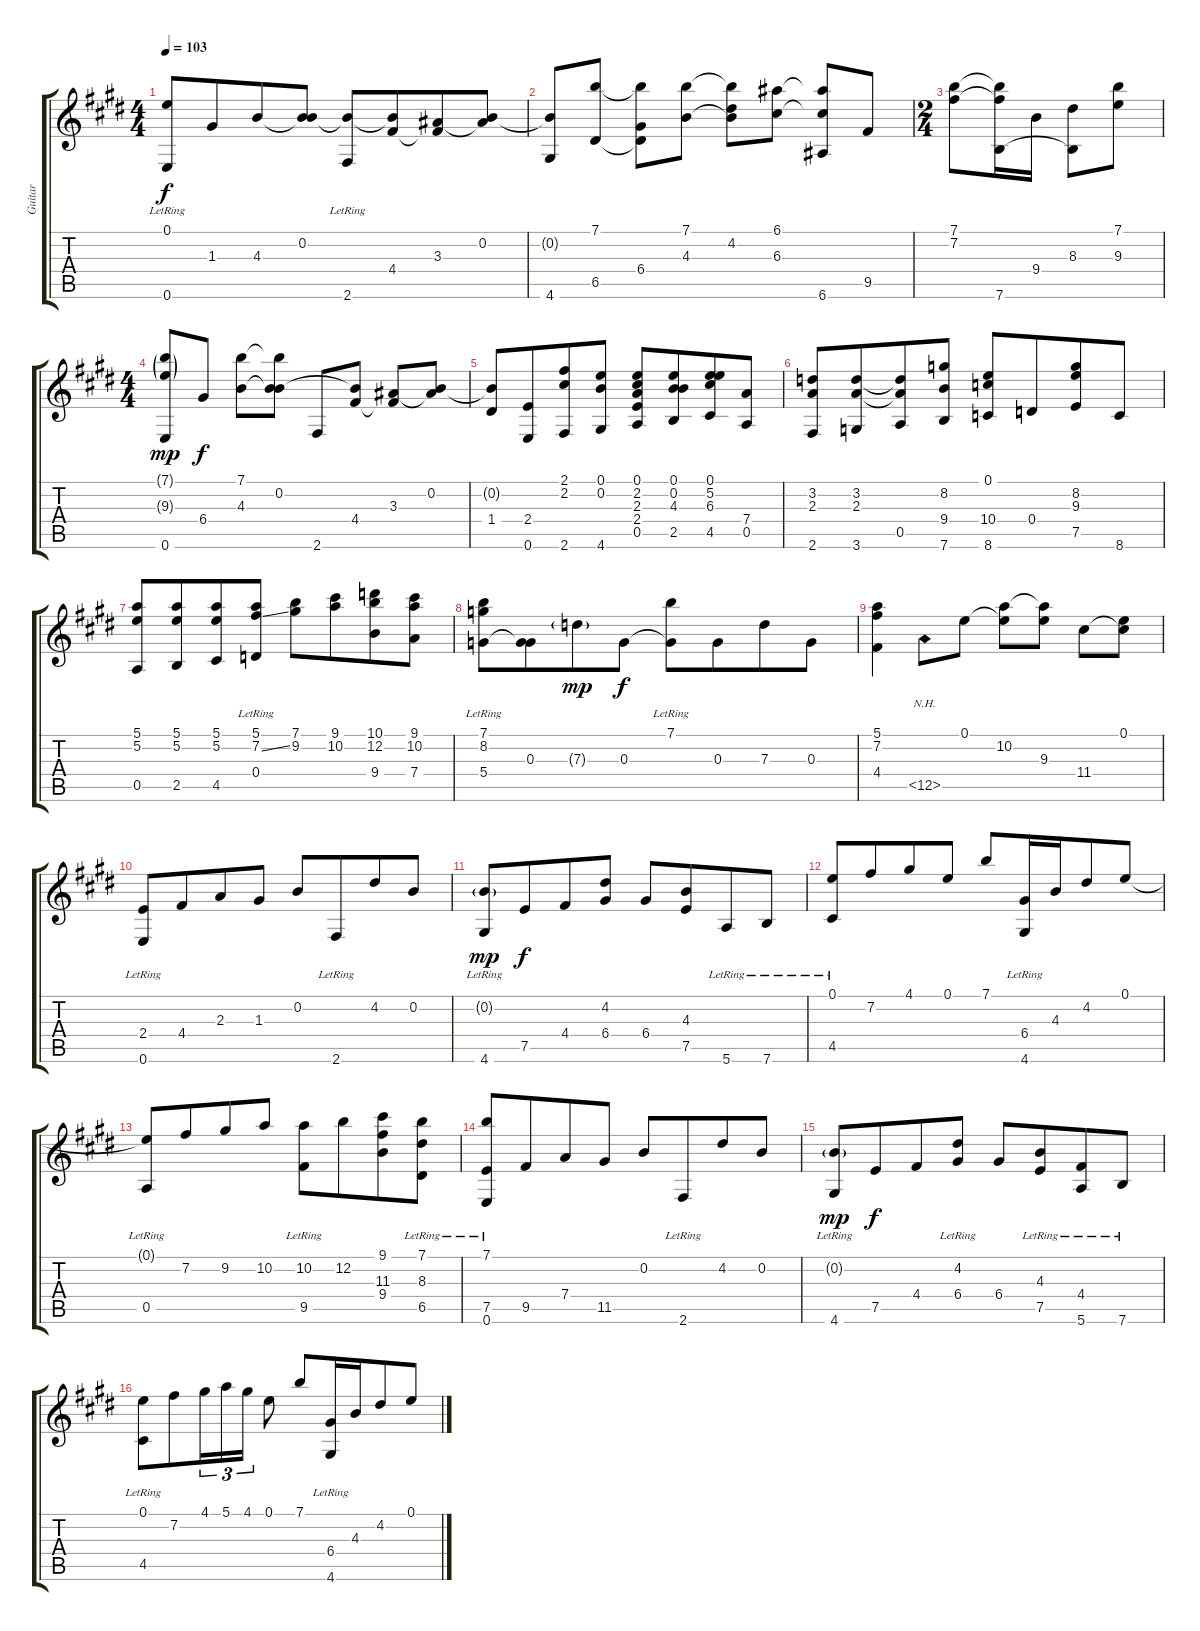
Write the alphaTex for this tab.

\track ("Guitar" "Guitar") {instrument acousticguitarnylon}
\staff {score tabs}
\tuning (E4 B3 G3 D3 A2 E2) {hide}
\ts (4 4)
\tempo 103
\clef g2
\ks e
(0.1{t} 0.6{lr}).8{dy f} 1.3.8{beam merge} 4.3.8{beam merge} (0.2 4.3{t}).8{beam split} (0.2{t} 2.6{lr}).8{beam merge} (0.2{t} 4.4).8{beam merge} (3.3 4.4{t}).8{beam merge} (0.2 3.3{t}).8 |
(0.2{t} 4.6).8 (7.1 6.5).8 (7.1{t} 6.4 6.5{t}).8{beam merge} (7.1 4.3).8{beam split} (7.1{t} 4.2 4.3{t}).8{beam merge} (6.1 6.3).8 (6.1{t} 6.3{t} 6.6).8{beam merge} 9.5.8 |
\ts (2 4)
(7.1 7.2).8 (7.1{t} 7.2{t} 7.6).16 9.4.16 (8.3 7.6{t}).8 (7.1 9.3).8 |
\ts (4 4)
(7.1{g} 9.3{g} 0.6).8{dy mp} 6.4.8{dy f} (7.1 4.3).8{beam merge} (7.1{t} 0.2 4.3{t}).8{beam split} 2.6.8{beam merge} (0.2{t} 4.4).8 (3.3 4.4{t}).8{beam merge} (0.2 3.3{t}).8 |
(0.2{t} 1.4).8 (2.4 0.6).8{beam merge} (2.1 2.2 2.6).8{beam merge} (0.1 0.2 4.6).8{beam split} (0.1 2.2 2.3 2.4 0.5).8{beam merge} (0.1 0.2 4.3 2.5).8{beam merge} (0.1 5.2 6.3 4.5).8{beam merge} (7.4 0.5).8 |
(3.2 2.3 2.6).8 (3.2 2.3 3.6).8{beam merge} (3.2{t} 2.3{t} 0.5).8 (8.2 9.4 7.6).8 (0.1 10.4 8.6).8 0.4.8{beam merge} (8.2 9.3 7.5).8 8.6.8 |
(5.1 5.2 0.5).8 (5.1 5.2 2.5).8{beam merge} (5.1 5.2 4.5).8 (5.1 7.2{ss} 0.4{lr}).8 (7.1 9.2).8 (9.1 10.2).8{beam merge} (10.1 12.2 9.4).8 (9.1 10.2 7.4).8 |
(7.1{lr} 8.2{lr} 5.4).8 (0.3 5.4{t}).8{beam merge} 7.3{g}.8{dy mp} 0.3.8{dy f} (7.1{lr} 0.3{t}).8 0.3.8{beam merge} 7.3.8 0.3.8 |
(5.1 7.2 4.4).4 12.5{nh}.8 0.1.8 (0.1{t} 10.2).8 (10.2{t} 9.3).8 11.4.8 (0.1 11.4{t}).8 |
(2.4 0.6{lr}).8 4.4.8{beam merge} 2.3.8 1.3.8 0.2.8 2.6{lr}.8{beam merge} 4.2.8 0.2.8 |
(0.2{g} 4.6{lr}).8{dy mp} 7.5.8{dy f beam merge} 4.4.8 (4.2 6.4).8 6.4.8 (4.3 7.5).8{beam merge} 5.6{lr}.8 7.6{lr}.8 |
(0.1 4.5{lr}).8 7.2.8{beam merge} 4.1.8 0.1.8 7.1.8 (6.4 4.6{lr}).16 4.3.16{beam merge} 4.2.8 0.1.8 |
(0.1{t} 0.5{lr}).8 7.2.8{beam merge} 9.2.8 10.2.8 (10.2 9.5{lr}).8 12.2.8{beam merge} (9.1 11.3 9.4).8 (7.1 8.3 6.5{lr}).8 |
(7.1 7.5 0.6{lr}).8 9.5.8{beam merge} 7.4.8 11.5.8 0.2.8 2.6{lr}.8{beam merge} 4.2.8 0.2.8 |
(0.2{g} 4.6{lr}).8{dy mp} 7.5.8{dy f beam merge} 4.4.8 (4.2 6.4{lr}).8 6.4.8 (4.3 7.5{lr}).8{beam merge} (4.4 5.6{lr}).8 7.6{lr}.8 |
(0.1 4.5{lr}).8 7.2.8{beam merge} 4.1.16{tu (3 2)} 5.1.16{tu (3 2)} 4.1.16{tu (3 2)} 0.1.8 7.1.8 (6.4 4.6{lr}).16 4.3.16{beam merge} 4.2.8 0.1.8
